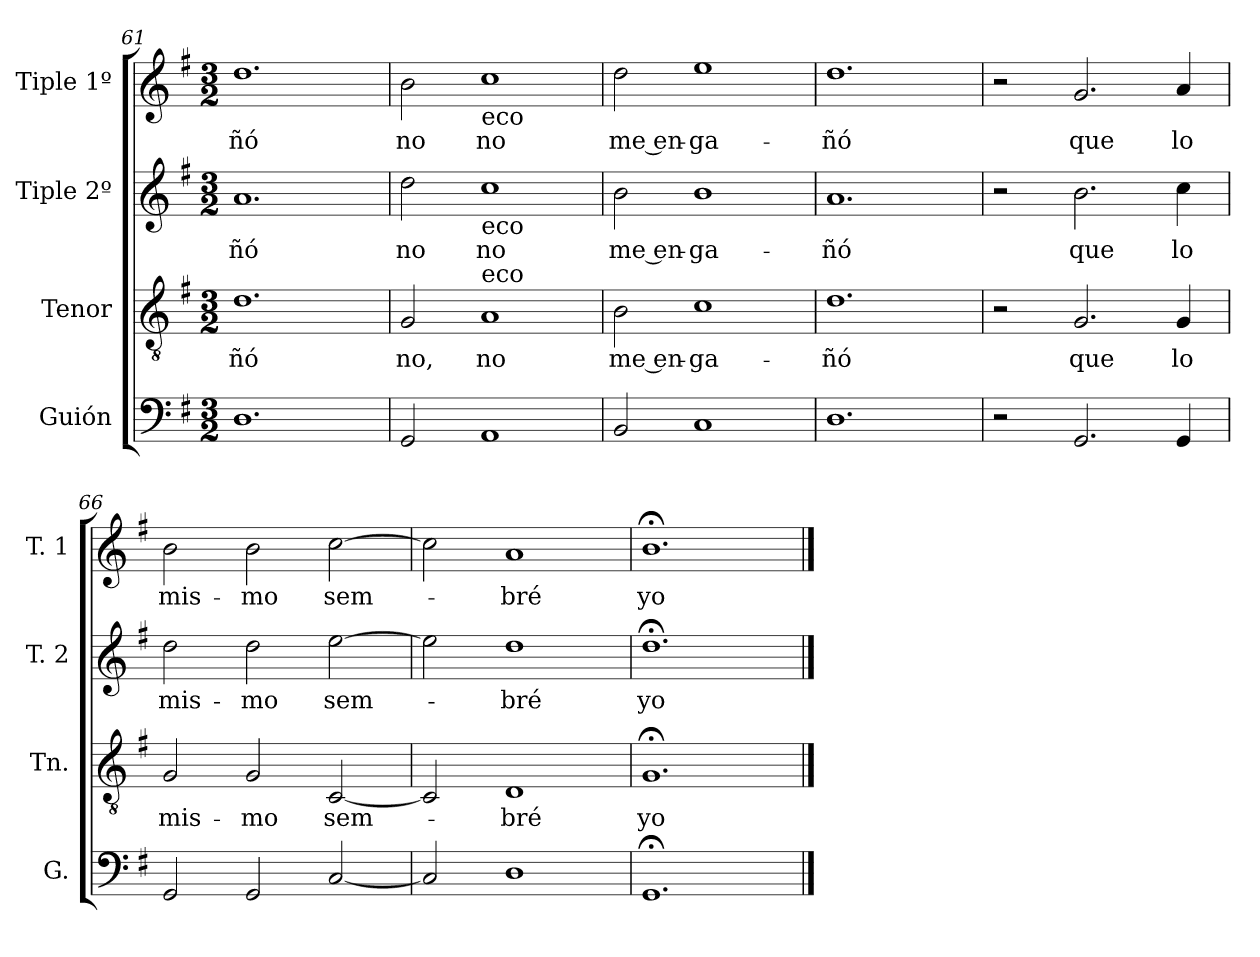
**kern	**kern	**text	**kern	**text	**kern	**text
*part4	*part3	*part3	*part2	*part2	*part1	*part1
*staff4	*staff3	*staff3	*staff2	*staff2	*staff1	*staff1
*I"Guión	*I"Tenor	*	*I"Tiple 2º	*	*I"Tiple 1º	*
*I'G.	*I'Tn.	*	*I'T. 2	*	*I'T. 1	*
*clefF4	*clefGv2	*	*clefG2	*	*clefG2	*
*k[f#]	*k[f#]	*	*k[f#]	*	*k[f#]	*
*M3/2	*M3/2	*	*M3/2	*	*M3/2	*
=61	=61	=61	=61	=61	=61	=61
1.D	1.d	-ñó	1.a	-ñó	1.dd	-ñó
!!LO:PB:g=z
=62	=62	=62	=62	=62	=62	=62
2GG	2G	no,	2dd	no	2b	no
!	!	!	!	!	!LO:TX:b:t=eco	!
!	!	!	!LO:TX:b:t=eco	!	!	!
!	!LO:TX:a:t=eco	!	!	!	!	!
1AA	1A	no	1cc	no	1cc	no
=63	=63	=63	=63	=63	=63	=63
2BB	2B	me en-	2b	me en-	2dd	me en-
1C	1c	-ga-	1b	-ga-	1ee	-ga-
=64	=64	=64	=64	=64	=64	=64
1.D	1.d	-ñó	1.a	-ñó	1.dd	-ñó
=65	=65	=65	=65	=65	=65	=65
2r	2r	.	2r	.	2r	.
2.GG	2.G	que	2.b	que	2.g	que
4GG	4G	lo	4cc	lo	4a	lo
=66	=66	=66	=66	=66	=66	=66
2GG	2G	mis-	2dd	mis-	2b	mis-
2GG	2G	-mo	2dd	-mo	2b	-mo
[2C	[2C	sem-	[2ee	sem-	[2cc	sem-
=67	=67	=67	=67	=67	=67	=67
2C]	2C]	.	2ee]	.	2cc]	.
1D	1D	-bré	1dd	-bré	1a	-bré
=68	=68	=68	=68	=68	=68	=68
1.GG;<	1.G;<	yo	1.dd;<	yo	1.b;<	yo
==	==	==	==	==	==	==
*-	*-	*-	*-	*-	*-	*-
